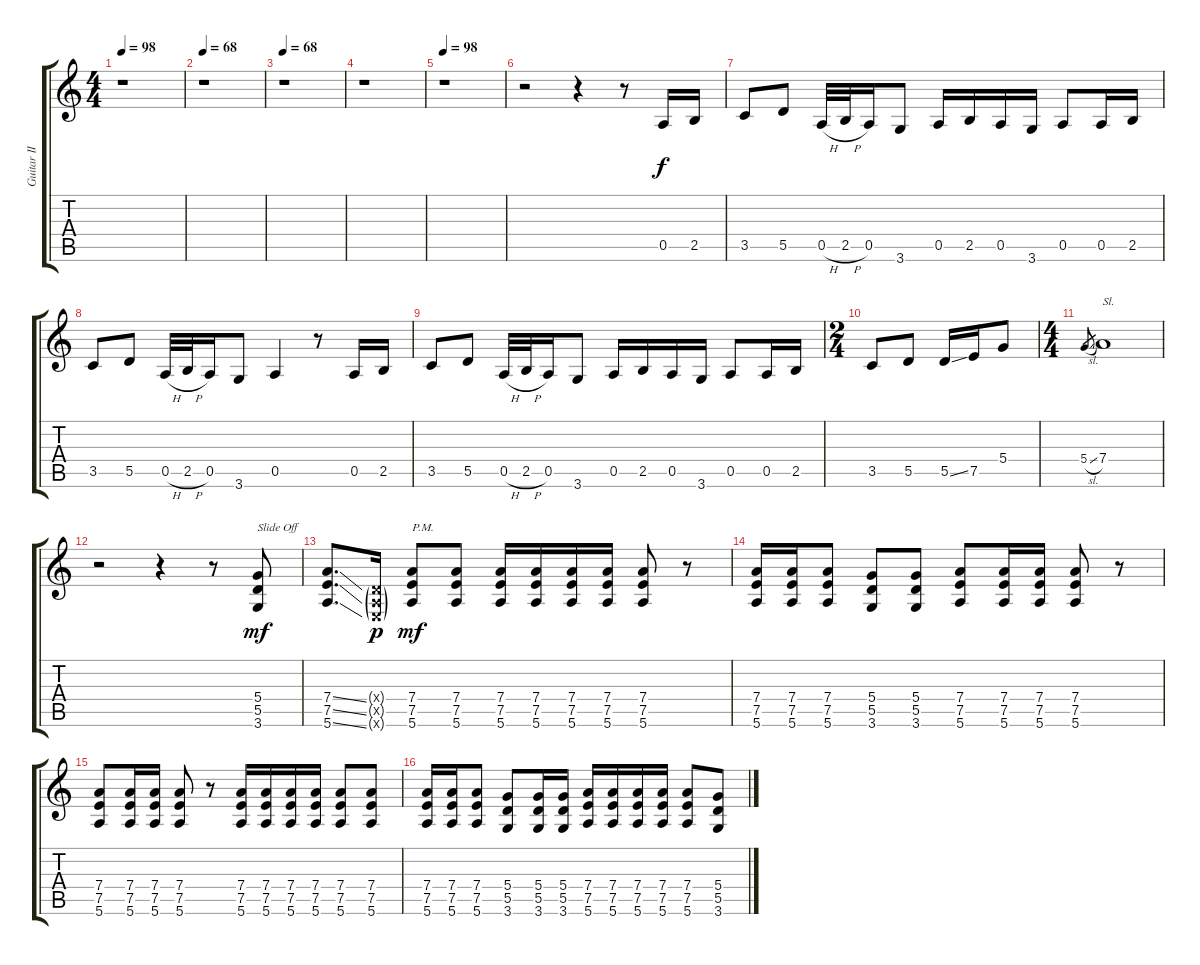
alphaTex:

\track ("Guitar II" "Guitar II") {instrument overdrivenguitar}
\staff {score tabs}
\tuning (E4 B3 G3 D3 A2 E2) {hide}
\ts (4 4)
\tempo 98
\tempo 68
\tempo 98
\clef g2
\ks c
r.1{dy f instrument overdrivenguitar} |
\tempo 68
r.1 |
\tempo 68
r.1 |
r.1 |
\tempo 98
r.1 |
r.2 r.4 r.8 0.5.16 2.5.16 |
3.5.8 5.5.8 0.5{h}.32 2.5{h}.32 0.5.16 3.6.8 0.5.16 2.5.16 0.5.16 3.6.16 0.5.8 0.5.16 2.5.16 |
3.5.8 5.5.8 0.5{h}.32 2.5{h}.32 0.5.16 3.6.8 0.5.4 r.8 0.5.16 2.5.16 |
3.5.8 5.5.8 0.5{h}.32 2.5{h}.32 0.5.16 3.6.8 0.5.16 2.5.16 0.5.16 3.6.16 0.5.8 0.5.16 2.5.16 |
\ts (2 4)
3.5.8 5.5.8 5.5{ss}.16 7.5.16 5.4.8 |
\ts (4 4)
5.4{sl}.8{gr} 7.4.1{txt "Sl."} |
r.2 r.4 r.8 (5.4 5.5 3.6).8{txt "Slide Off" dy mf} |
(7.4{ss} 7.5{ss} 5.6{ss}).8{d} (0.4{g x} 0.5{g x} 0.6{g x}).16{dy p} (7.4 7.5 5.6).8{txt "P.M." dy mf} (7.4 7.5 5.6).8 (7.4 7.5 5.6).16 (7.4 7.5 5.6).16 (7.4 7.5 5.6).16 (7.4 7.5 5.6).16 (7.4 7.5 5.6).8 r.8 |
(7.4 7.5 5.6).16 (7.4 7.5 5.6).16 (7.4 7.5 5.6).8 (5.4 5.5 3.6).8 (5.4 5.5 3.6).8 (7.4 7.5 5.6).8 (7.4 7.5 5.6).16 (7.4 7.5 5.6).16 (7.4 7.5 5.6).8 r.8 |
(7.4 7.5 5.6).8 (7.4 7.5 5.6).16 (7.4 7.5 5.6).16 (7.4 7.5 5.6).8 r.8 (7.4 7.5 5.6).16 (7.4 7.5 5.6).16 (7.4 7.5 5.6).16 (7.4 7.5 5.6).16 (7.4 7.5 5.6).8 (7.4 7.5 5.6).8 |
(7.4 7.5 5.6).16 (7.4 7.5 5.6).16 (7.4 7.5 5.6).8 (5.4 5.5 3.6).8 (5.4 5.5 3.6).16 (5.4 5.5 3.6).16 (7.4 7.5 5.6).16 (7.4 7.5 5.6).16 (7.4 7.5 5.6).16 (7.4 7.5 5.6).16 (7.4 7.5 5.6).8 (5.4 5.5 3.6).8
